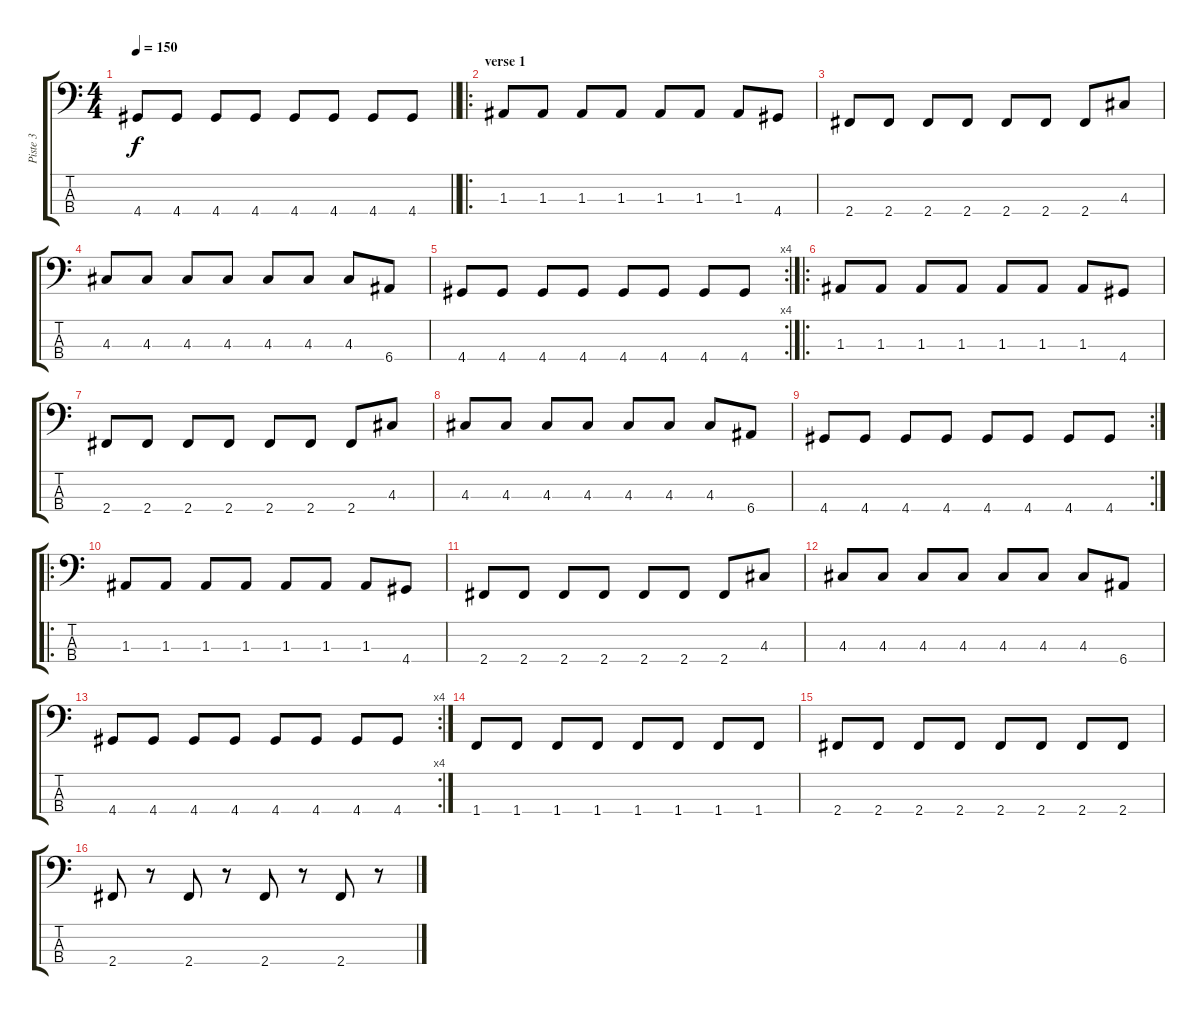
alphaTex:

\track ("Piste 3" "Piste 3") {instrument electricbassfinger}
\staff {score tabs}
\tuning (G2 D2 A1 E1) {hide}
\ts (4 4)
\tempo 150
\clef f4
\barLineRight lightlight
\ks c
4.4.8{dy f} 4.4.8 4.4.8 4.4.8 4.4.8 4.4.8 4.4.8 4.4.8 |
\ro
\section ("" "verse 1")
1.3.8 1.3.8 1.3.8 1.3.8 1.3.8 1.3.8 1.3.8 4.4.8 |
2.4.8 2.4.8 2.4.8 2.4.8 2.4.8 2.4.8 2.4.8 4.3.8 |
4.3.8 4.3.8 4.3.8 4.3.8 4.3.8 4.3.8 4.3.8 6.4.8 |
\rc 4
4.4.8 4.4.8 4.4.8 4.4.8 4.4.8 4.4.8 4.4.8 4.4.8 |
\ro
1.3.8 1.3.8 1.3.8 1.3.8 1.3.8 1.3.8 1.3.8 4.4.8 |
2.4.8 2.4.8 2.4.8 2.4.8 2.4.8 2.4.8 2.4.8 4.3.8 |
4.3.8 4.3.8 4.3.8 4.3.8 4.3.8 4.3.8 4.3.8 6.4.8 |
\rc 2
4.4.8 4.4.8 4.4.8 4.4.8 4.4.8 4.4.8 4.4.8 4.4.8 |
\ro
1.3.8 1.3.8 1.3.8 1.3.8 1.3.8 1.3.8 1.3.8 4.4.8 |
2.4.8 2.4.8 2.4.8 2.4.8 2.4.8 2.4.8 2.4.8 4.3.8 |
4.3.8 4.3.8 4.3.8 4.3.8 4.3.8 4.3.8 4.3.8 6.4.8 |
\rc 4
4.4.8 4.4.8 4.4.8 4.4.8 4.4.8 4.4.8 4.4.8 4.4.8 |
1.4.8 1.4.8 1.4.8 1.4.8 1.4.8 1.4.8 1.4.8 1.4.8 |
2.4.8 2.4.8 2.4.8 2.4.8 2.4.8 2.4.8 2.4.8 2.4.8 |
2.4.8 r.8 2.4.8 r.8 2.4.8 r.8 2.4.8 r.8
